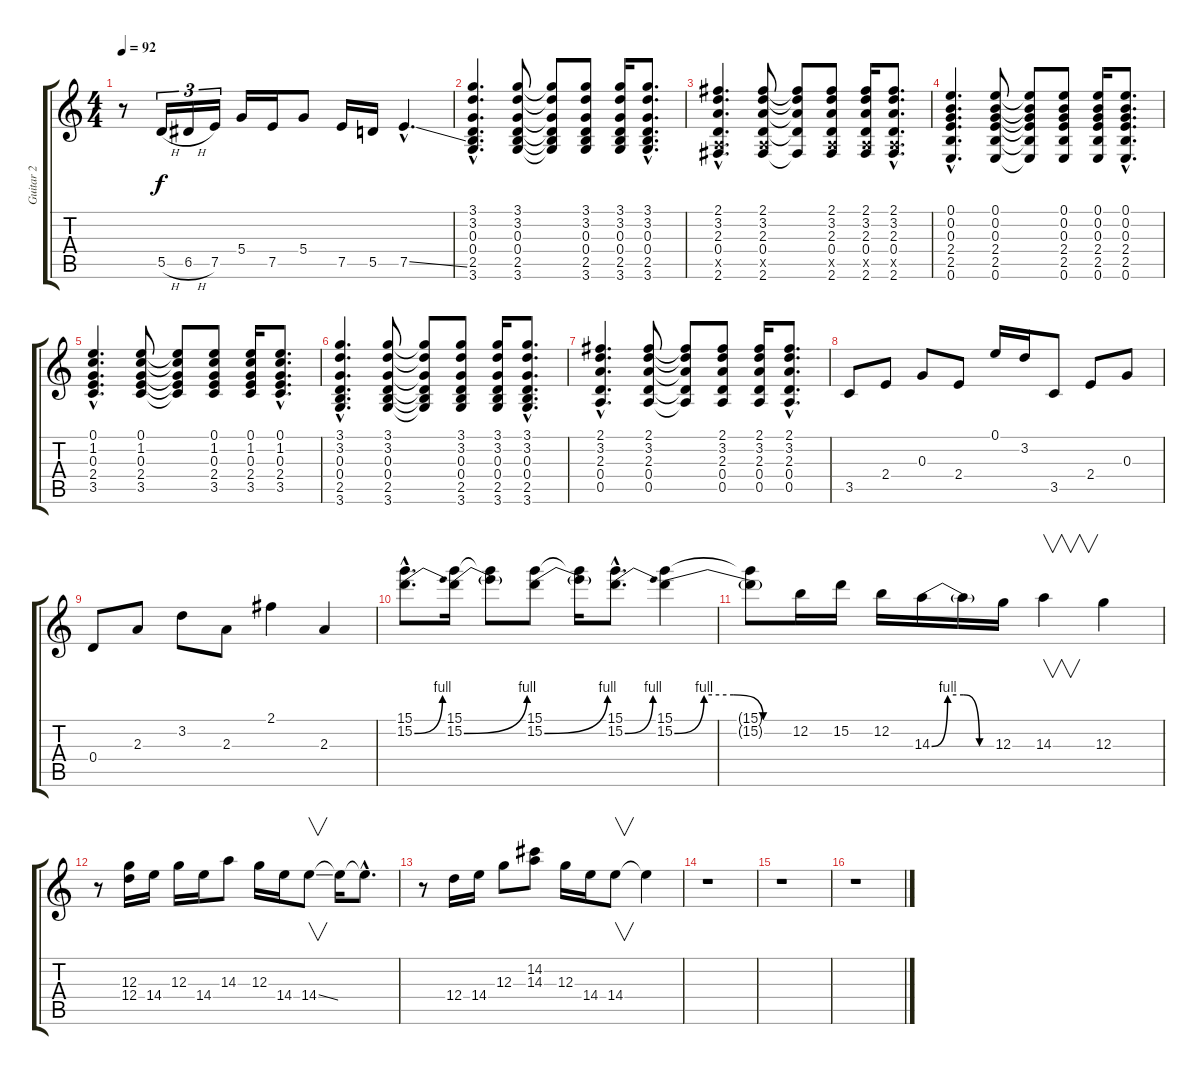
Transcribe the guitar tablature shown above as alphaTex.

\track ("Guitar 2" "Guitar 2") {instrument overdrivenguitar}
\staff {score tabs}
\tuning (E4 B3 G3 D3 A2 E2) {hide}
\ts (4 4)
\tempo 92
\clef g2
\ks c
r.8{dy f} 5.5{h}.16{tu (3 2)} 6.5{h}.16{tu (3 2)} 7.5.16{tu (3 2)} 5.4.16 7.5.16 5.4.8 7.5.16 5.5.16 7.5{ss hac}.4{d} |
(3.1{hac} 3.2{hac} 0.3{hac} 0.4{hac} 2.5{hac} 3.6{hac}).4{d} (3.1 3.2 0.3 0.4 2.5 3.6).8 (3.1{t} 3.2{t} 0.3{t} 0.4{t} 2.5{t} 3.6{t}).8 (3.1 3.2 0.3 0.4 2.5 3.6).8 (3.1 3.2 0.3 0.4 2.5 3.6).16 (3.1{hac} 3.2{hac} 0.3{hac} 0.4{hac} 2.5{hac} 3.6{hac}).8{d} |
(2.1{hac} 3.2{hac} 2.3{hac} 0.4{hac} 0.5{hac x} 2.6{hac}).4{d} (2.1 3.2 2.3 0.4 0.5{x} 2.6).8 (2.1{t} 3.2{t} 2.3{t} 0.4{t} 2.6{t}).8 (2.1 3.2 2.3 0.4 0.5{x} 2.6).8 (2.1 3.2 2.3 0.4 0.5{x} 2.6).16 (2.1{hac} 3.2{hac} 2.3{hac} 0.4{hac} 0.5{hac x} 2.6{hac}).8{d} |
(0.1{hac} 0.2{hac} 0.3{hac} 2.4{hac} 2.5{hac} 0.6{hac}).4{d} (0.1 0.2 0.3 2.4 2.5 0.6).8 (0.1{t} 0.2{t} 0.3{t} 2.4{t} 2.5{t} 0.6{t}).8 (0.1 0.2 0.3 2.4 2.5 0.6).8 (0.1 0.2 0.3 2.4 2.5 0.6).16 (0.1{hac} 0.2{hac} 0.3{hac} 2.4{hac} 2.5{hac} 0.6{hac}).8{d} |
(0.1{hac} 1.2{hac} 0.3{hac} 2.4{hac} 3.5{hac}).4{d} (0.1 1.2 0.3 2.4 3.5).8 (0.1{t} 1.2{t} 0.3{t} 2.4{t} 3.5{t}).8 (0.1 1.2 0.3 2.4 3.5).8 (0.1 1.2 0.3 2.4 3.5).16 (0.1{hac} 1.2{hac} 0.3{hac} 2.4{hac} 3.5{hac}).8{d} |
(3.1{hac} 3.2{hac} 0.3{hac} 0.4{hac} 2.5{hac} 3.6{hac}).4{d} (3.1 3.2 0.3 0.4 2.5 3.6).8 (3.1{t} 3.2{t} 0.3{t} 0.4{t} 2.5{t} 3.6{t}).8 (3.1 3.2 0.3 0.4 2.5 3.6).8 (3.1 3.2 0.3 0.4 2.5 3.6).16 (3.1{hac} 3.2{hac} 0.3{hac} 0.4{hac} 2.5{hac} 3.6{hac}).8{d} |
(2.1{hac} 3.2{hac} 2.3{hac} 0.4{hac} 0.5{hac}).4{d} (2.1 3.2 2.3 0.4 0.5).8 (2.1{t} 3.2{t} 2.3{t} 0.4{t} 0.5{t}).8 (2.1 3.2 2.3 0.4 0.5).8 (2.1 3.2 2.3 0.4 0.5).16 (2.1{hac} 3.2{hac} 2.3{hac} 0.4{hac} 0.5{hac}).8{d} |
3.5.8 2.4.8 0.3.8 2.4.8 0.1.16 3.2.16 3.5.8 2.4.8 0.3.8 |
0.4.8 2.3.8 3.2.8 2.3.8 2.1.4 2.3.4 |
(15.1{hac} 15.2{be (bend 0 0 60 4) hac}).8{d} (15.1 15.2{be (bend 0 0 60 4)}).16 (15.1{t} 15.2{t}).8 (15.1 15.2{be (bend 0 0 60 4)}).8 (15.1{t} 15.2{t}).16 (15.1{hac} 15.2{be (bend 0 0 60 4) hac}).8{d} (15.1 15.2{be (custom 0 0 15 4 30 4 45 0 60 0)}).4 |
(15.1{t} 15.2{t}).8 12.2.16 15.2.16 12.2.16 14.3{be (custom 0 0 15 4 30 4 45 0 60 0)}.16 14.3{t}.16 12.3.16 14.3.4{v} 12.3.4 |
r.8 (12.3 12.4).16 14.4.16 12.3.16 14.4.16 14.3.8 12.3.16 14.4.16 14.4{ss}.8{v} 14.4{t}.16 14.4{hac t}.8{d} |
r.8 12.4.16 14.4.16 12.3.8 (14.2 14.3).8 12.3.16 14.4.16 14.4.8{v} 14.4{t}.4 |
r.1 |
r.1 |
r.1
